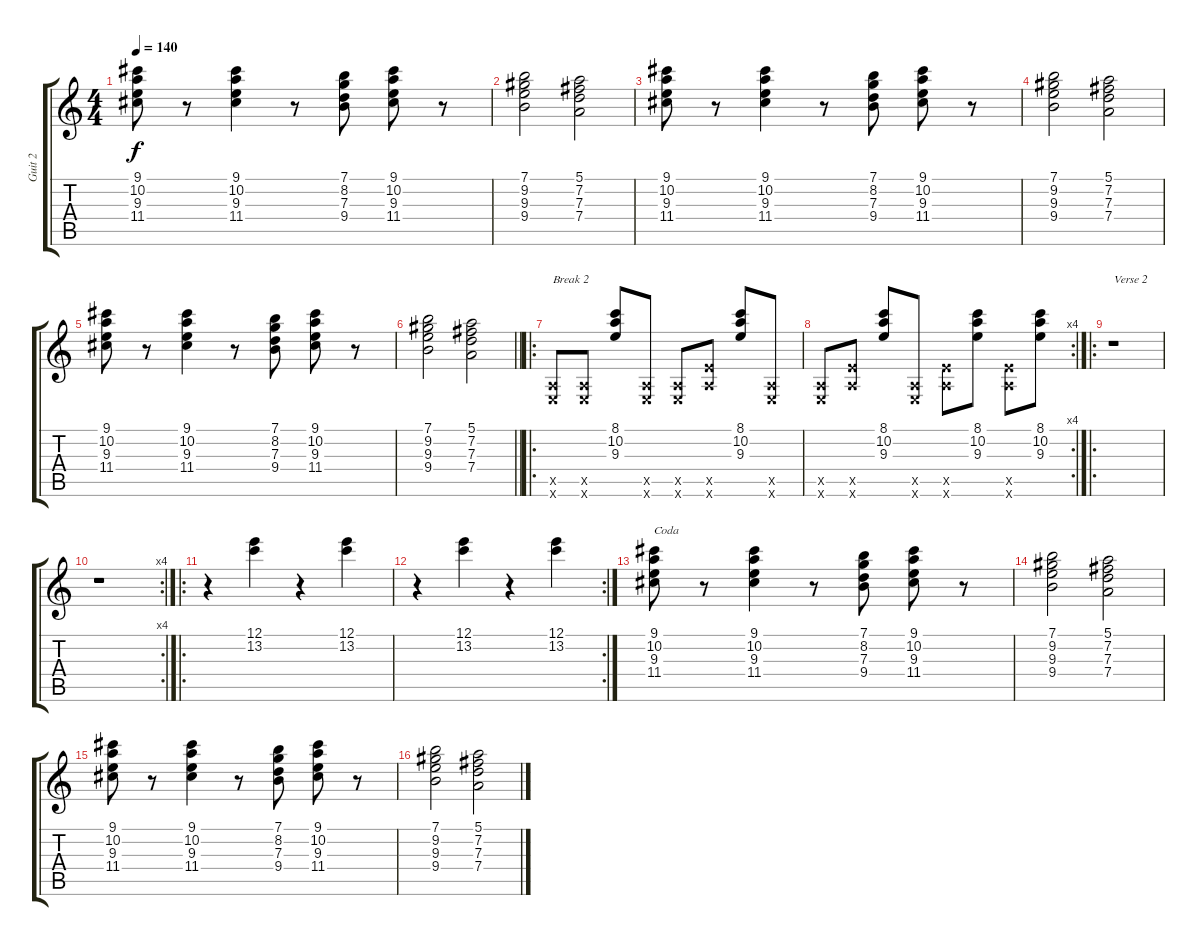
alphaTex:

\track ("Guit 2" "Guit 2") {instrument overdrivenguitar}
\staff {score tabs}
\tuning (E4 B3 G3 D3 A2 E2) {hide}
\ts (4 4)
\tempo 140
\clef g2
\ks c
(9.1 10.2 9.3 11.4).8{dy f} r.8 (9.1 10.2 9.3 11.4).4 r.8 (7.1 8.2 7.3 9.4).8 (9.1 10.2 9.3 11.4).8 r.8 |
(7.1 9.2 9.3 9.4).2 (5.1 7.2 7.3 7.4).2 |
(9.1 10.2 9.3 11.4).8 r.8 (9.1 10.2 9.3 11.4).4 r.8 (7.1 8.2 7.3 9.4).8 (9.1 10.2 9.3 11.4).8 r.8 |
(7.1 9.2 9.3 9.4).2 (5.1 7.2 7.3 7.4).2 |
(9.1 10.2 9.3 11.4).8 r.8 (9.1 10.2 9.3 11.4).4 r.8 (7.1 8.2 7.3 9.4).8 (9.1 10.2 9.3 11.4).8 r.8 |
\barLineRight lightlight
(7.1 9.2 9.3 9.4).2 (5.1 7.2 7.3 7.4).2 |
\ro
(0.5{x} 0.6{x}).8{txt "Break 2"} (0.5{x} 0.6{x}).8 (8.1 10.2 9.3).8 (0.5{x} 0.6{x}).8 (0.5{x} 0.6{x}).8 (7.5{x} 5.6{x}).8 (8.1 10.2 9.3).8 (0.5{x} 0.6{x}).8 |
\rc 4
(0.5{x} 0.6{x}).8 (7.5{x} 5.6{x}).8 (8.1 10.2 9.3).8 (0.5{x} 0.6{x}).8 (7.5{x} 5.6{x}).8 (8.1 10.2 9.3).8 (7.5{x} 5.6{x}).8 (8.1 10.2 9.3).8 |
\ro
r.1{txt "Verse 2"} |
\rc 4
r.1 |
\ro
r.4 (12.1 13.2).4 r.4 (12.1 13.2).4 |
\rc 2
r.4 (12.1 13.2).4 r.4 (12.1 13.2).4 |
(9.1 10.2 9.3 11.4).8{txt "Coda"} r.8 (9.1 10.2 9.3 11.4).4 r.8 (7.1 8.2 7.3 9.4).8 (9.1 10.2 9.3 11.4).8 r.8 |
(7.1 9.2 9.3 9.4).2 (5.1 7.2 7.3 7.4).2 |
(9.1 10.2 9.3 11.4).8 r.8 (9.1 10.2 9.3 11.4).4 r.8 (7.1 8.2 7.3 9.4).8 (9.1 10.2 9.3 11.4).8 r.8 |
(7.1 9.2 9.3 9.4).2 (5.1 7.2 7.3 7.4).2
